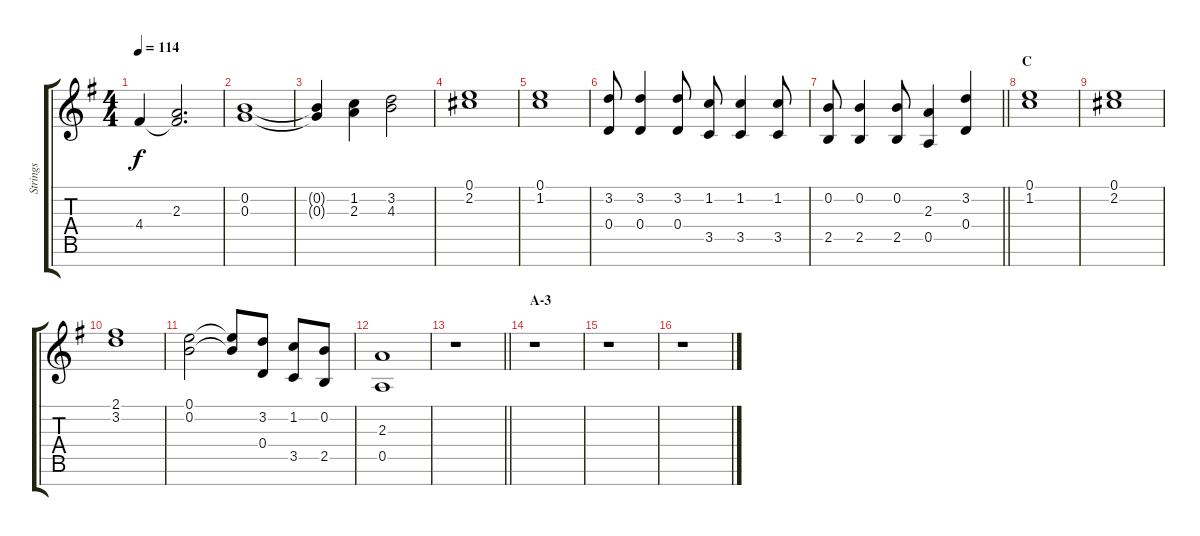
\track ("Strings" "Strings") {instrument stringensemble1}
\staff {score tabs}
\tuning (E5 B4 G4 D4 A3 E3 B2) {hide}
\ts (4 4)
\tempo 114
\clef g2
\ks g
4.4.4{dy f} (2.3 4.4{t}).2{d} |
(0.2 0.3).1 |
(0.2{t} 0.3{t}).4 (1.2 2.3).4 (3.2 4.3).2 |
(0.1 2.2).1 |
(0.1 1.2).1 |
(3.2 0.4).8 (3.2 0.4).4 (3.2 0.4).8 (1.2 3.5).8 (1.2 3.5).4 (1.2 3.5).8 |
\barLineRight lightlight
(0.2 2.5).8 (0.2 2.5).4 (0.2 2.5).8 (2.3 0.5).4 (3.2 0.4).4 |
\section ("" "C")
(0.1 1.2).1 |
(0.1 2.2).1 |
(2.1 3.2).1 |
(0.1 0.2).2 (0.1{t} 0.2{t}).8 (3.2 0.4).8 (1.2 3.5).8 (0.2 2.5).8 |
(2.3 0.5).1 |
\barLineRight lightlight
r.1 |
\section ("" "A-3")
r.1 |
r.1 |
r.1
